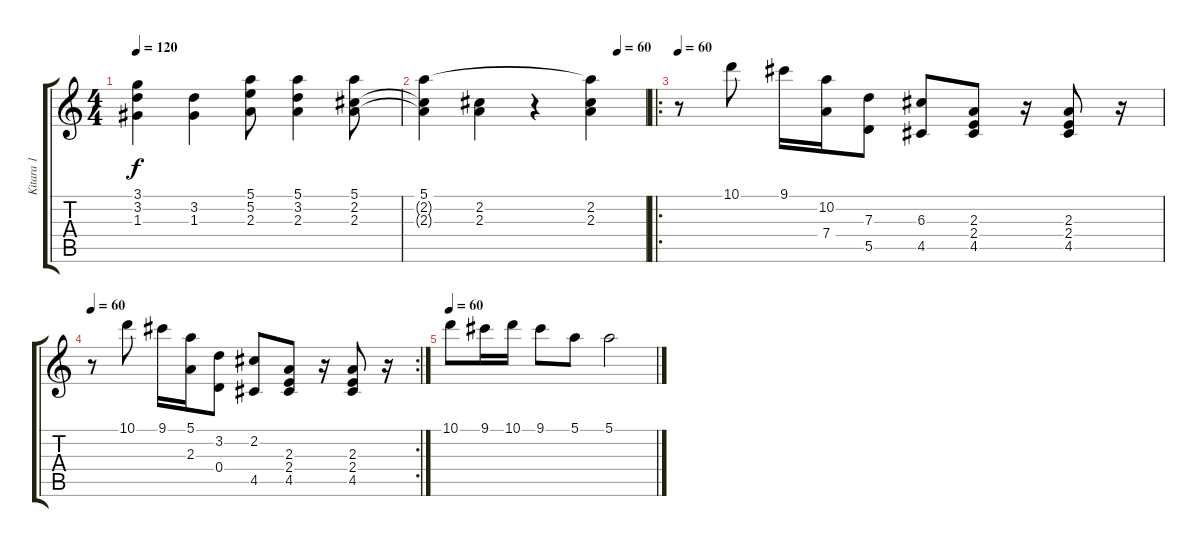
\track ("Kitara 1" "Kitara 1") {instrument electricguitarclean}
\staff {score tabs}
\tuning (E4 B3 G3 D3 A2 E2) {hide}
\ts (4 4)
\tempo 120
\clef g2
\ks c
(3.1{t} 3.2{t} 1.3{t}).4{dy f} (3.2 1.3).4 (5.1 5.2 2.3).8 (5.1 3.2 2.3).4 (5.1 2.2 2.3).8 |
\tempo (60 0.875)
(5.1 2.2{t} 2.3{t}).4 (2.2 2.3).4 r.4 (5.1{t} 2.2 2.3).4 |
\ro
\tempo 60
r.8{volume 10 balance 16} 10.1.8 9.1.16 (10.2 7.4).16 (7.3 5.5).8 (6.3 4.5).8 (2.3 2.4 4.5).8{volume 8} r.16 (2.3 2.4 4.5).8 r.16 |
\rc 2
\tempo 60
r.8{volume 10 balance 16} 10.1.8 9.1.16 (5.1 2.3).16 (3.2 0.4).8 (2.2 4.5).8 (2.3 2.4 4.5).8{volume 8} r.16 (2.3 2.4 4.5).8 r.16 |
\tempo 60
10.1.8{volume 12} 9.1.16 10.1.16 9.1.8 5.1.8 5.1.2
